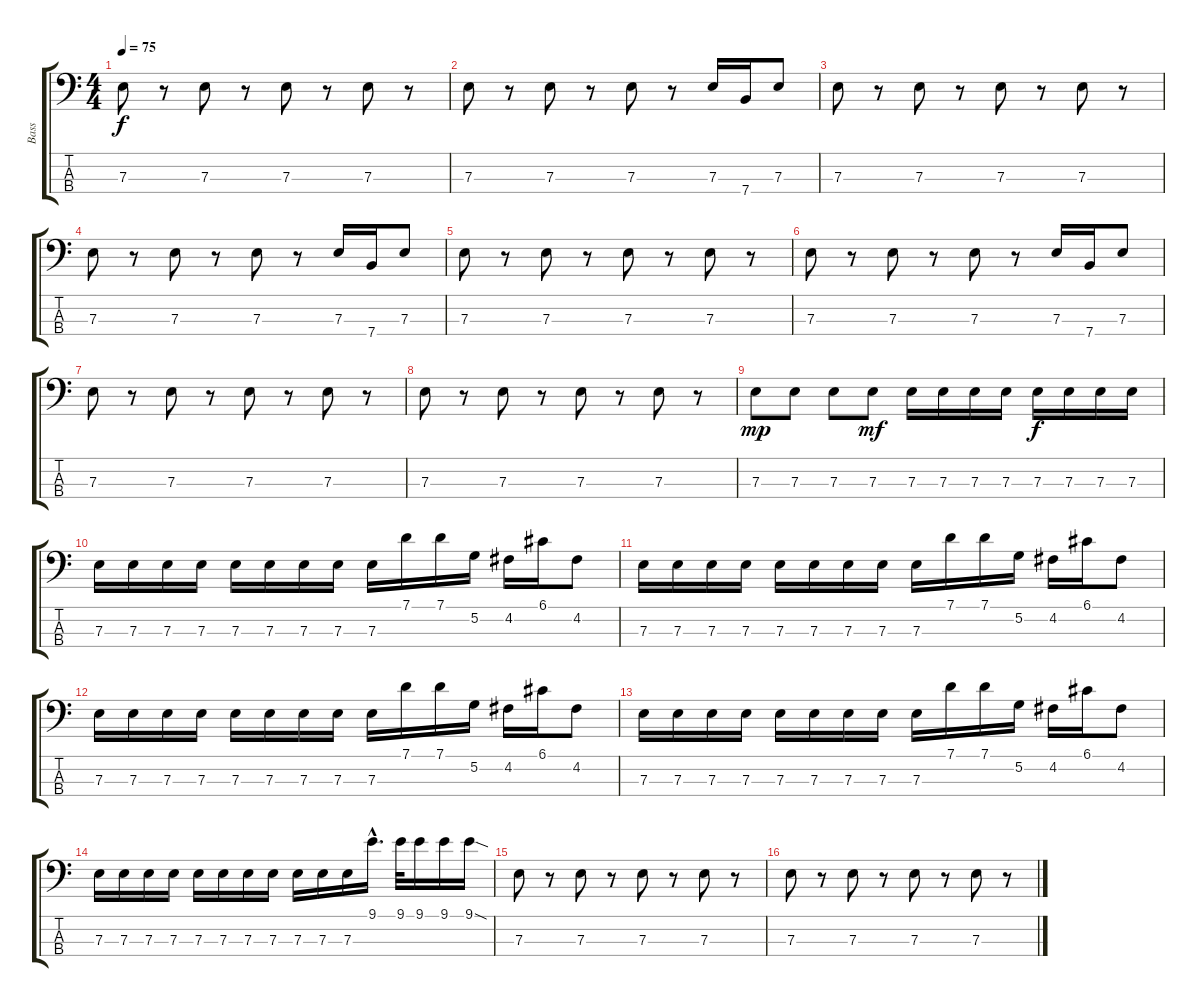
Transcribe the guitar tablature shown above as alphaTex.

\track ("Bass" "Bass") {instrument electricbassfinger}
\staff {score tabs}
\tuning (G2 D2 A1 E1) {hide}
\ts (4 4)
\tempo 75
\clef f4
\ks c
7.3.8{dy f} r.8 7.3.8 r.8 7.3.8 r.8 7.3.8 r.8 |
7.3.8 r.8 7.3.8 r.8 7.3.8 r.8 7.3.16 7.4.16 7.3.8 |
7.3.8 r.8 7.3.8 r.8 7.3.8 r.8 7.3.8 r.8 |
7.3.8 r.8 7.3.8 r.8 7.3.8 r.8 7.3.16 7.4.16 7.3.8 |
7.3.8 r.8 7.3.8 r.8 7.3.8 r.8 7.3.8 r.8 |
7.3.8 r.8 7.3.8 r.8 7.3.8 r.8 7.3.16 7.4.16 7.3.8 |
7.3.8 r.8 7.3.8 r.8 7.3.8 r.8 7.3.8 r.8 |
7.3.8 r.8 7.3.8 r.8 7.3.8 r.8 7.3.8 r.8 |
7.3.8{dy mp} 7.3.8 7.3.8 7.3.8{dy mf} 7.3.16 7.3.16 7.3.16 7.3.16 7.3.16{dy f} 7.3.16 7.3.16 7.3.16 |
7.3.16 7.3.16 7.3.16 7.3.16 7.3.16 7.3.16 7.3.16 7.3.16 7.3.16 7.1.16 7.1.16 5.2.16 4.2.16 6.1.16 4.2.8 |
7.3.16 7.3.16 7.3.16 7.3.16 7.3.16 7.3.16 7.3.16 7.3.16 7.3.16 7.1.16 7.1.16 5.2.16 4.2.16 6.1.16 4.2.8 |
7.3.16 7.3.16 7.3.16 7.3.16 7.3.16 7.3.16 7.3.16 7.3.16 7.3.16 7.1.16 7.1.16 5.2.16 4.2.16 6.1.16 4.2.8 |
7.3.16 7.3.16 7.3.16 7.3.16 7.3.16 7.3.16 7.3.16 7.3.16 7.3.16 7.1.16 7.1.16 5.2.16 4.2.16 6.1.16 4.2.8 |
7.3.16 7.3.16 7.3.16 7.3.16 7.3.16 7.3.16 7.3.16 7.3.16 7.3.16 7.3.16 7.3.16 9.1{hac}.16{d} 9.1.32 9.1.16 9.1.16 9.1{sod}.16 |
7.3.8 r.8 7.3.8 r.8 7.3.8 r.8 7.3.8 r.8 |
7.3.8 r.8 7.3.8 r.8 7.3.8 r.8 7.3.8 r.8
